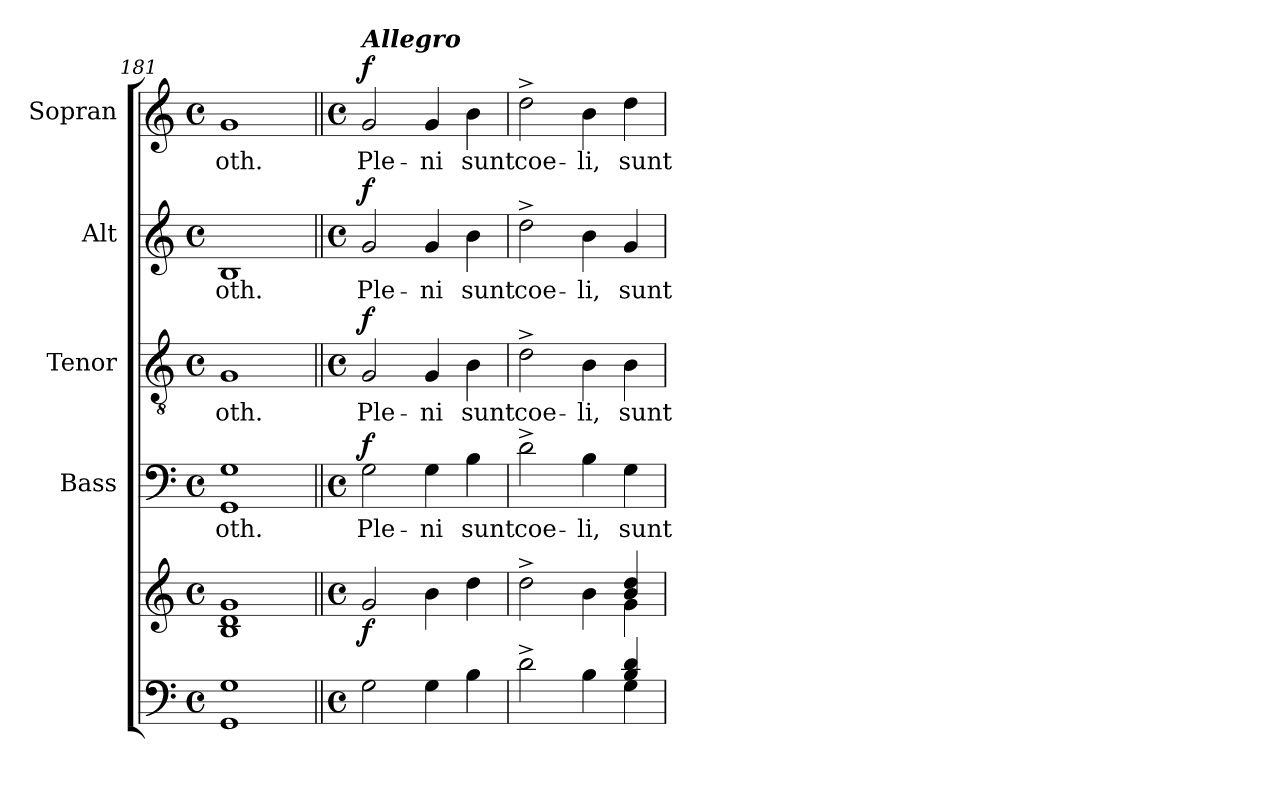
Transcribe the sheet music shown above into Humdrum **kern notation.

**kern	**kern	**dynam	**kern	**text	**dynam	**kern	**text	**dynam	**kern	**text	**dynam	**kern	**text	**dynam
*part5	*part5	*part5	*part4	*part4	*part4	*part3	*part3	*part3	*part2	*part2	*part2	*part1	*part1	*part1
*staff6	*staff5	*staff5/6	*staff4	*staff4	*staff4	*staff3	*staff3	*staff3	*staff2	*staff2	*staff2	*staff1	*staff1	*staff1
*	*	*	*I"Bass	*	*	*I"Tenor	*	*	*I"Alt	*	*	*I"Sopran	*	*
*	*	*	*I'B.	*	*	*I'T.	*	*	*I'A.	*	*	*I'S.	*	*
*clefF4	*clefG2	*	*clefF4	*	*	*clefGv2	*	*	*clefG2	*	*	*clefG2	*	*
*k[]	*k[]	*	*k[]	*	*	*k[]	*	*	*k[]	*	*	*k[]	*	*
*C:	*C:	*	*C:	*	*	*C:	*	*	*C:	*	*	*C:	*	*
*M4/4	*M4/4	*	*M4/4	*	*	*M4/4	*	*	*M4/4	*	*	*M4/4	*	*
*met(c)	*met(c)	*	*met(c)	*	*	*met(c)	*	*	*met(c)	*	*	*met(c)	*	*
=181	=181	=181	=181	=181	=181	=181	=181	=181	=181	=181	=181	=181	=181	=181
*^	*^	*	*	*	*	*	*	*	*	*	*	*	*	*
!	!	!	!	!	!	!LO:LY:b	!	!	!LO:LY:b	!	!	!LO:LY:b	!	!	!LO:LY:b	!
1G	1GG	1g	1B 1d	.	1GG 1G	-oth.	.	1G	-oth.	.	1B	-oth.	.	1g	-oth.	.
*v	*v	*	*	*	*	*	*	*	*	*	*	*	*	*	*	*
*	*v	*v	*	*	*	*	*	*	*	*	*	*	*	*	*
=182||	=182||	=182||	=182||	=182||	=182||	=182||	=182||	=182||	=182||	=182||	=182||	=182||	=182||	=182||
*M4/4	*M4/4	*	*M4/4	*	*	*M4/4	*	*	*M4/4	*	*	*M4/4	*	*
*met(c)	*met(c)	*	*met(c)	*	*	*met(c)	*	*	*met(c)	*	*	*met(c)	*	*
*^	*^	*	*	*	*	*	*	*	*	*	*	*	*	*
!	!	!	!	!	!	!	!	!	!	!	!	!	!	!LO:TX:a:Bi:t=Allegro	!	!
!	!	!	!	!LO:DY:b	!	!LO:LY:b	!LO:DY:a	!	!LO:LY:b	!LO:DY:a	!	!LO:LY:b	!LO:DY:a	!	!LO:LY:b	!LO:DY:a
*v	*v	*	*	*	*	*	*	*	*	*	*	*	*	*	*	*
*	*v	*v	*	*	*	*	*	*	*	*	*	*	*	*	*
2G\	2g/	f	2G\	Ple-	f	2G/	Ple-	f	2g/	Ple-	f	2g/	Ple-	f
!	!	!	!	!LO:LY:b	!	!	!LO:LY:b	!	!	!LO:LY:b	!	!	!LO:LY:b	!
4G\	4b\	.	4G\	-ni	.	4G/	-ni	.	4g/	-ni	.	4g/	-ni	.
!	!	!	!	!LO:LY:b	!	!	!LO:LY:b	!	!	!LO:LY:b	!	!	!LO:LY:b	!
4B\	4dd\	.	4B\	sunt	.	4B\	sunt	.	4b\	sunt	.	4b\	sunt	.
=183	=183	=183	=183	=183	=183	=183	=183	=183	=183	=183	=183	=183	=183	=183
*^	*^	*	*	*	*	*	*	*	*	*	*	*	*	*
!	!	!	!	!	!	!LO:LY:b	!	!	!LO:LY:b	!	!	!LO:LY:b	!	!	!LO:LY:b	!
2.ryy	2d^>\	2.ryy	2dd^>\	.	2d^>\	coe-	.	2d^>\	coe-	.	2dd^>\	coe-	.	2dd^>\	coe-	.
!	!	!	!	!	!	!LO:LY:b	!	!	!LO:LY:b	!	!	!LO:LY:b	!	!	!LO:LY:b	!
.	4B\	.	4b\	.	4B\	-li,	.	4B\	-li,	.	4b\	-li,	.	4b\	-li,	.
!	!	!	!	!	!	!LO:LY:b	!	!	!LO:LY:b	!	!	!LO:LY:b	!	!	!LO:LY:b	!
4B/ 4d/	4G\	4b/ 4dd/	4g\	.	4G\	sunt	.	4B\	sunt	.	4g/	sunt	.	4dd\	sunt	.
*v	*v	*	*	*	*	*	*	*	*	*	*	*	*	*	*	*
*	*v	*v	*	*	*	*	*	*	*	*	*	*	*	*	*
=	=	=	=	=	=	=	=	=	=	=	=	=	=	=
*-	*-	*-	*-	*-	*-	*-	*-	*-	*-	*-	*-	*-	*-	*-
